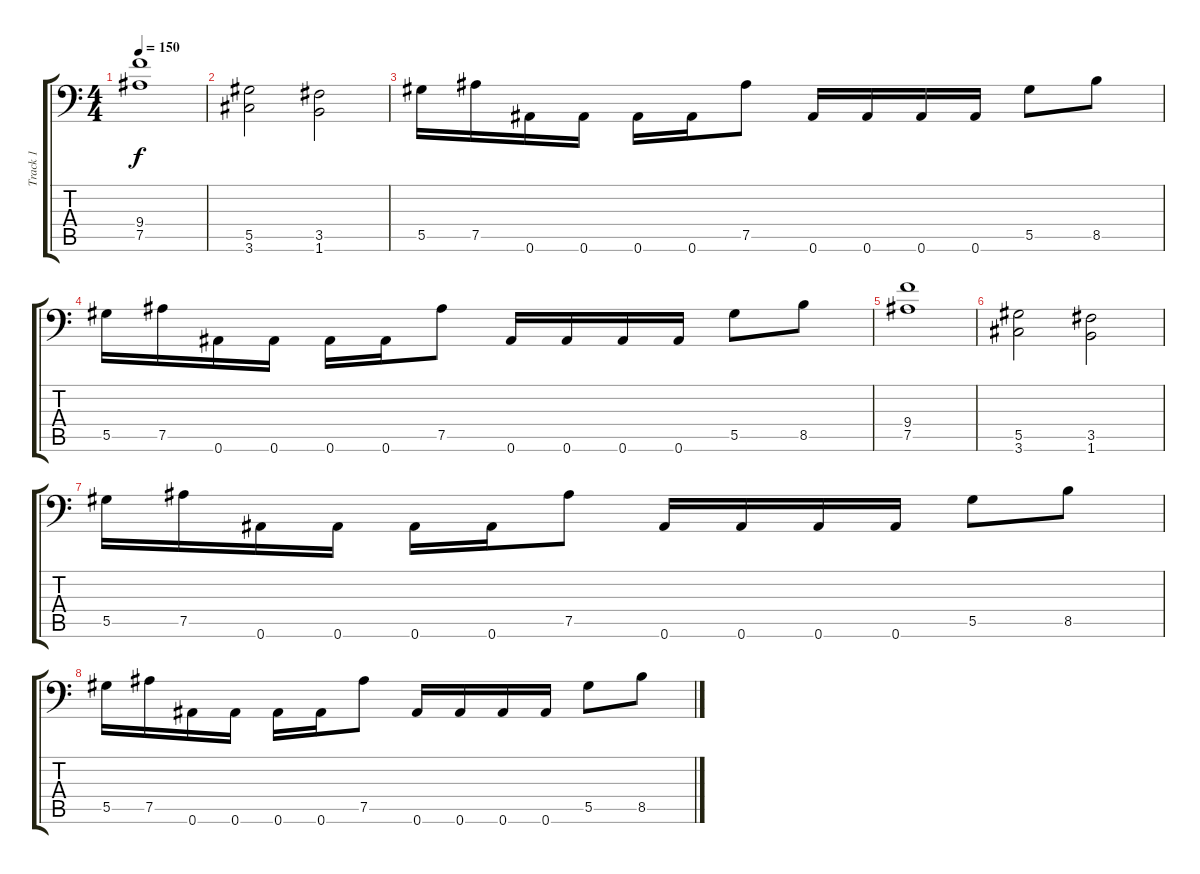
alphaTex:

\track ("Track 1" "Track 1") {instrument distortionguitar}
\staff {score tabs}
\tuning (Bb3 F3 Db3 Ab2 Eb2 Bb1) {hide}
\ts (4 4)
\tempo 150
\clef f4
\ks c
(9.4 7.5).1{dy f} |
(5.5 3.6).2 (3.5 1.6).2 |
5.5.16 7.5.16 0.6.16 0.6.16 0.6.16 0.6.16 7.5.8 0.6.16 0.6.16 0.6.16 0.6.16 5.5.8 8.5.8 |
5.5.16 7.5.16 0.6.16 0.6.16 0.6.16 0.6.16 7.5.8 0.6.16 0.6.16 0.6.16 0.6.16 5.5.8 8.5.8 |
(9.4 7.5).1 |
(5.5 3.6).2 (3.5 1.6).2 |
5.5.16 7.5.16 0.6.16 0.6.16 0.6.16 0.6.16 7.5.8 0.6.16 0.6.16 0.6.16 0.6.16 5.5.8 8.5.8 |
5.5.16 7.5.16 0.6.16 0.6.16 0.6.16 0.6.16 7.5.8 0.6.16 0.6.16 0.6.16 0.6.16 5.5.8 8.5.8
